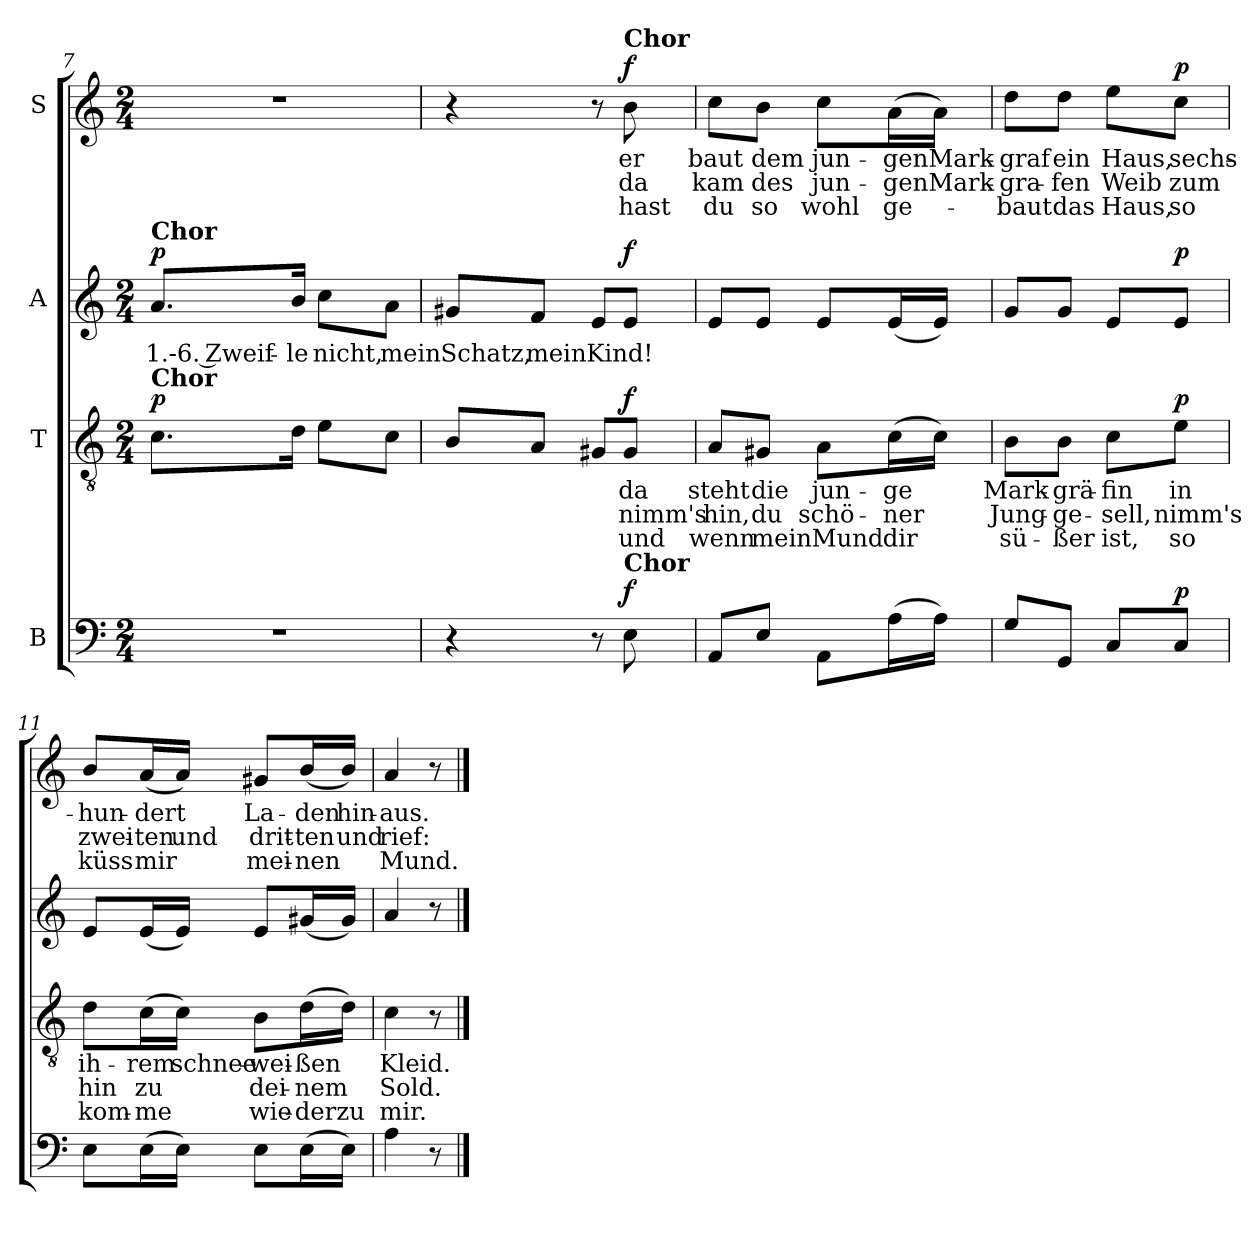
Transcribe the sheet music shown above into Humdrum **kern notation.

**kern	**dynam	**kern	**text	**text	**text	**dynam	**kern	**text	**dynam	**kern	**text	**text	**text	**dynam
*part4	*part4	*part3	*part3	*part3	*part3	*part3	*part2	*part2	*part2	*part1	*part1	*part1	*part1	*part1
*staff4	*staff4	*staff3	*staff3	*staff3	*staff3	*staff3	*staff2	*staff2	*staff2	*staff1	*staff1	*staff1	*staff1	*staff1
*I"B	*	*I"T	*	*	*	*	*I"A	*	*	*I"S	*	*	*	*
*clefF4	*	*clefGv2	*	*	*	*	*clefG2	*	*	*clefG2	*	*	*	*
*k[]	*	*k[]	*	*	*	*	*k[]	*	*	*k[]	*	*	*	*
*M2/4	*	*M2/4	*	*	*	*	*M2/4	*	*	*M2/4	*	*	*	*
=7	=7	=7	=7	=7	=7	=7	=7	=7	=7	=7	=7	=7	=7	=7
!	!	!	!	!	!	!	!LO:TX:a:B:t=Chor	!	!	!	!	!	!	!
!	!	!LO:TX:a:B:t=Chor	!	!	!	!	!	!	!	!	!	!	!	!
!	!	!	!	!	!	!LO:DY:a	!	!	!LO:DY:a	!	!	!	!	!
2r	.	8.c\L	.	.	.	p	8.a/L	1.-6. Zweif-	p	2r	.	.	.	.
.	.	16d\Jk	.	.	.	.	16b/Jk	-le	.	.	.	.	.	.
.	.	8e\L	.	.	.	.	8cc\L	nicht,	.	.	.	.	.	.
.	.	8c\J	.	.	.	.	8a\J	mein	.	.	.	.	.	.
=8	=8	=8	=8	=8	=8	=8	=8	=8	=8	=8	=8	=8	=8	=8
4r	.	8B/L	.	.	.	.	8g#X/L	Schatz,	.	4r	.	.	.	.
.	.	8A/J	.	.	.	.	8f/J	mein	.	.	.	.	.	.
8r	.	8G#X/L	.	.	.	.	8e/L	Kind!	.	8r	.	.	.	.
!	!	!	!	!	!	!	!	!	!	!LO:TX:a:B:t=Chor	!	!	!	!
!LO:TX:a:B:t=Chor	!	!	!	!	!	!	!	!	!	!	!	!	!	!
!	!LO:DY:a	!	!	!	!	!LO:DY:a	!	!	!LO:DY:a	!	!	!	!	!LO:DY:a
8E\	f	8G#/J	da	nimm's	und	f	8e/J	.	f	8b\	er	da	hast	f
!!LO:LB:g=z
=9	=9	=9	=9	=9	=9	=9	=9	=9	=9	=9	=9	=9	=9	=9
8AA/L	.	8A/L	steht	hin,	wenn	.	8e/L	.	.	8cc\L	baut	kam	du	.
8E/J	.	8G#X/J	die	du	mein	.	8e/J	.	.	8b\J	dem	des	so	.
8AA\L	.	8A\L	jun-	schö-	Mund	.	8e/L	.	.	8cc\L	jun-	jun-	wohl	.
(16A\L	.	(16c\L	-ge	-ner	dir	.	(16e/L	.	.	(16a\L	gen	-gen	-ge-	.
16A\JJ)	.	16c\JJ)	.	.	.	.	16e/JJ)	.	.	16a\JJ)	Mark-	Mark-	.	.
=10	=10	=10	=10	=10	=10	=10	=10	=10	=10	=10	=10	=10	=10	=10
8G/L	.	8B\L	Mark-	Jung-	sü-	.	8g/L	.	.	8dd\L	graf	-gra-	-baut	.
8GG/J	.	8B\J	-grä-	-ge-	-ßer	.	8g/J	.	.	8dd\J	ein	-fen	das	.
8C/L	.	8c\L	-fin	-sell,	ist,	.	8e/L	.	.	8ee\L	Haus,	Weib	Haus,	.
!	!LO:DY:a	!	!	!	!	!LO:DY:a	!	!	!LO:DY:a	!	!	!	!	!LO:DY:a
8C/J	p	8e\J	in	nimm's	so	p	8e/J	.	p	8cc\J	sechs-	zum	so	p
=11	=11	=11	=11	=11	=11	=11	=11	=11	=11	=11	=11	=11	=11	=11
8E\L	.	8d\L	ih-	hin	kom-	.	8e/L	.	.	8b/L	hun-	zwei-	küss	.
(16E\L	.	(16c\L	-rem	zu	-me	.	(16e/L	.	.	(16a/L	dert	-ten	mir	.
16E\JJ)	.	16c\JJ)	schnee-	.	.	.	16e/JJ)	.	.	16a/JJ)	.	und	.	.
8E\L	.	8B\L	-wei-	dei-	wie-	.	8e/L	.	.	8g#X/L	La-	drit-	mei-	.
(16E\L	.	(16d\L	-ßen	-nem	-der	.	(16g#X/L	.	.	(16b/L	den	-ten	-nen	.
16E\JJ)	.	16d\JJ)	.	.	zu	.	16g#/JJ)	.	.	16b/JJ)	hin-	und	.	.
=12	=12	=12	=12	=12	=12	=12	=12	=12	=12	=12	=12	=12	=12	=12
4A\	.	4c\	Kleid.	Sold.	mir.	.	4a/	.	.	4a/	aus.	rief:	Mund.	.
8r	.	8r	.	.	.	.	8r	.	.	8r	.	.	.	.
==	==	==	==	==	==	==	==	==	==	==	==	==	==	==
*-	*-	*-	*-	*-	*-	*-	*-	*-	*-	*-	*-	*-	*-	*-
